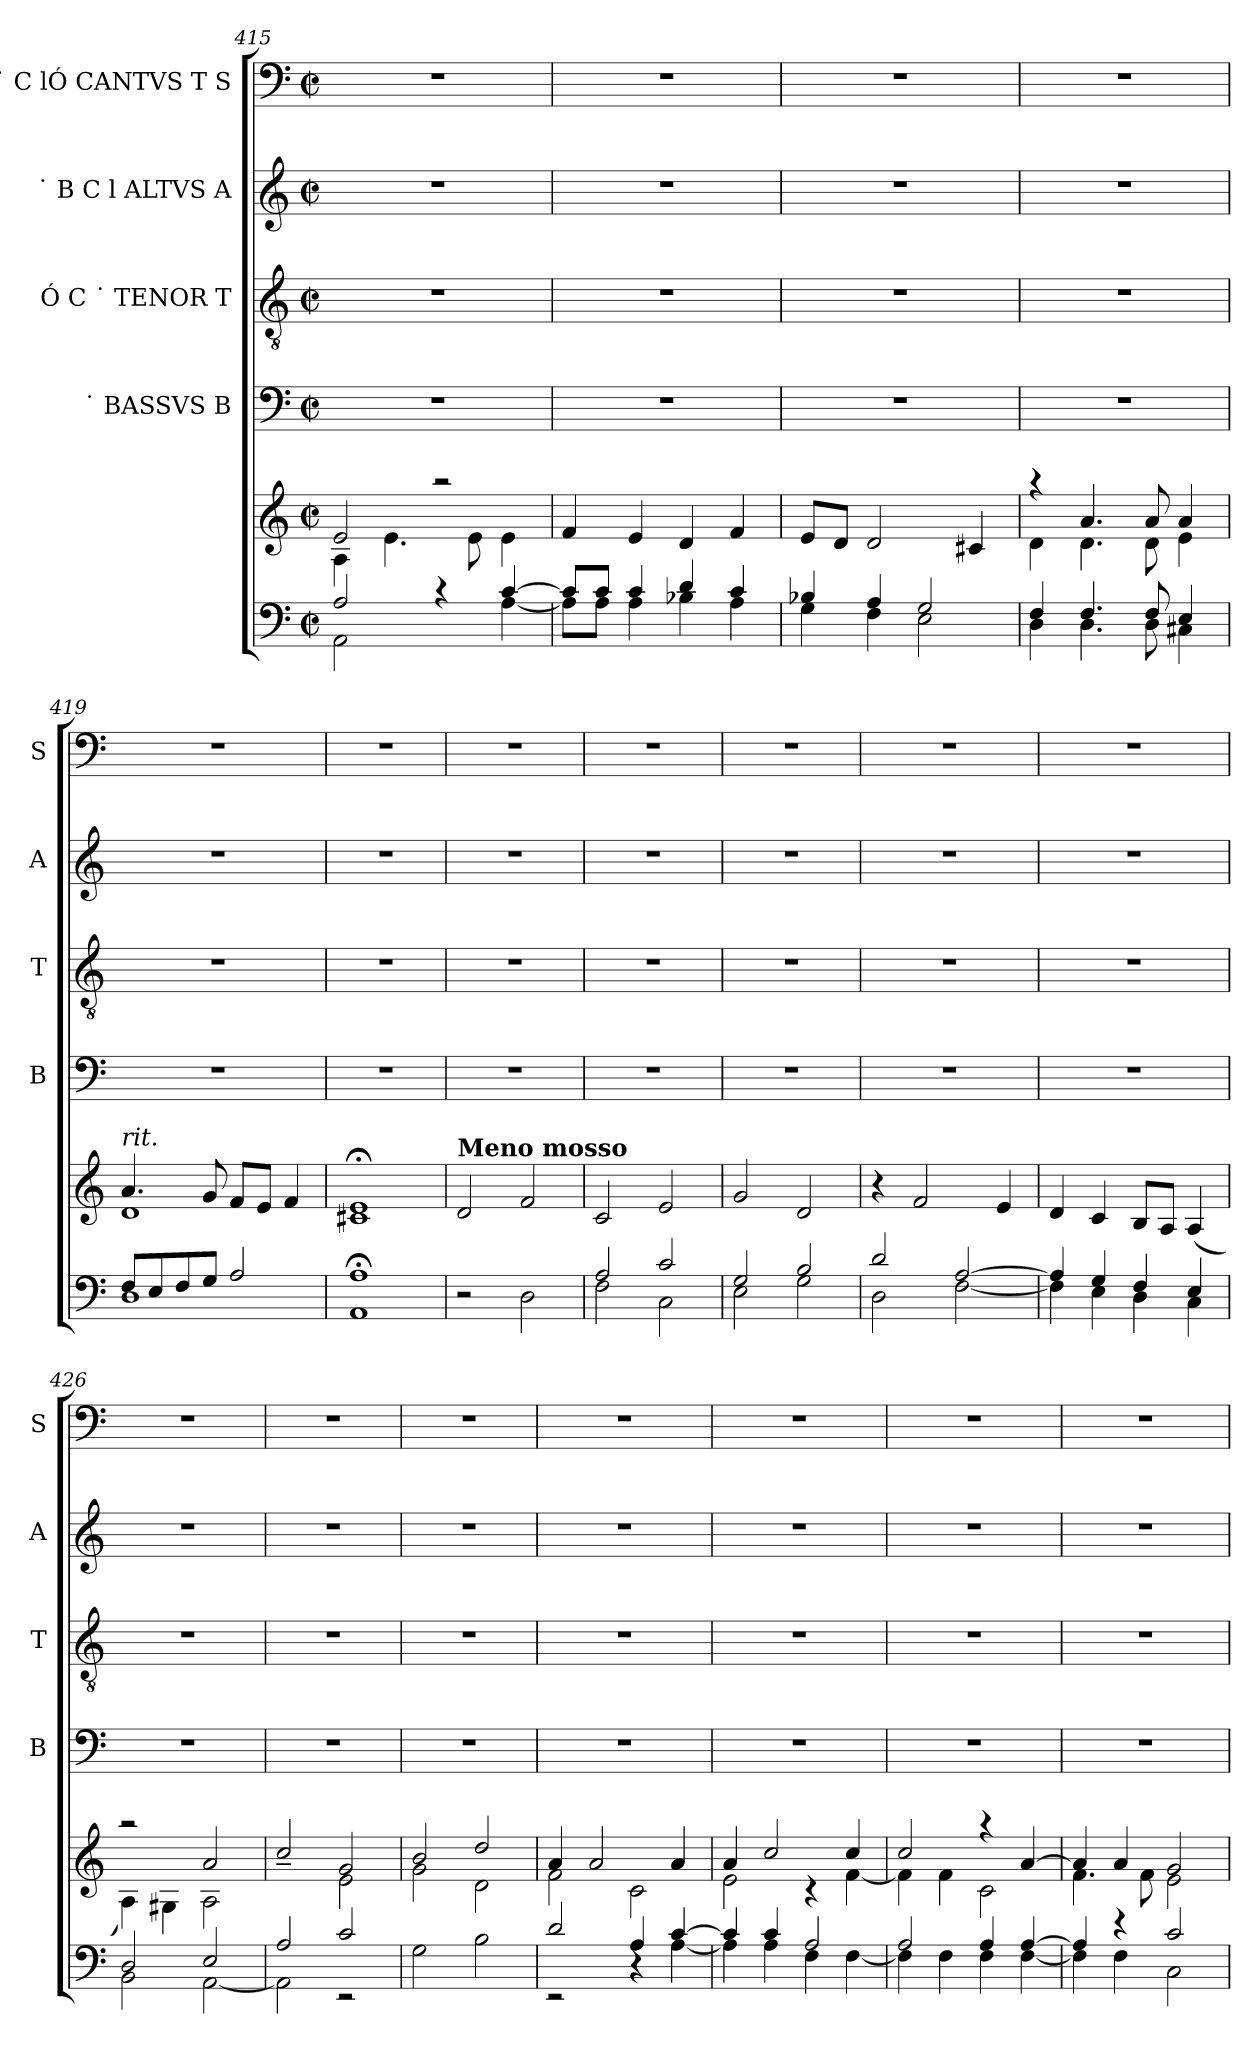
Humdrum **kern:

**kern	**kern	**kern	**kern	**kern	**kern
*part6	*part5	*part4	*part3	*part2	*part1
*staff6	*staff5	*staff4	*staff3	*staff2	*staff1
*	*	*I"˙ BASSVS B	*I"Ó C ˙ TENOR T	*I"˙ B C l ALTVS A	*I"˙ C lÓ CANTVS T S
*	*	*I'B	*I'T	*I'A	*I'S
!!LO:LB:g=z
*clefF4	*clefG2	*clefF4	*clefGv2	*clefG2	*clefF4
*k[]	*k[]	*k[]	*k[]	*k[]	*k[]
*C:	*C:	*C:	*C:	*C:	*C:
*M2/2	*M2/2	*M2/2	*M2/2	*M2/2	*M2/2
*met(c|)	*met(c|)	*met(c|)	*met(c|)	*met(c|)	*met(c|)
=415	=415	=415	=415	=415	=415
*^	*^	*	*	*	*
2A/	2AA\	2e/	4A\	1r	1r	1r	1r
.	.	.	4.e\	.	.	.	.
4rc	4ryy	2raa	.	.	.	.	.
.	.	.	8e\	.	.	.	.
[>4c/	[<4A\	.	4e\	.	.	.	.
*	*	*v	*v	*	*	*	*
=416	=416	=416	=416	=416	=416	=416
8c/L]	8A\L]	4f/	1r	1r	1r	1r
8c/J	8A\J	.	.	.	.	.
4c/	4A\	4e/	.	.	.	.
4d/	4B-X\	4d/	.	.	.	.
4c/	4A\	4f/	.	.	.	.
=417	=417	=417	=417	=417	=417	=417
4B-X/	4G\	8e/L	1r	1r	1r	1r
.	.	8d/J	.	.	.	.
4A/	4F\	2d/	.	.	.	.
2G/	2E\	.	.	.	.	.
.	.	4c#X/	.	.	.	.
=418	=418	=418	=418	=418	=418	=418
*	*	*^	*	*	*	*
4F/	4D\	4raa	4d\	1r	1r	1r	1r
4.F/	4.D\	4.a/	4.d\	.	.	.	.
8F/	8D\	8a/	8d\	.	.	.	.
4E/	4C#X\	4a/	4e\	.	.	.	.
=419	=419	=419	=419	=419	=419	=419	=419
!	!	!LO:TX:a:i:t=rit.	!	!	!	!	!
8F/L	1D	4.a/	1d	1r	1r	1r	1r
8E/	.	.	.	.	.	.	.
8F/	.	.	.	.	.	.	.
8G/J	.	8g/	.	.	.	.	.
2A/	.	8f/L	.	.	.	.	.
.	.	8e/J	.	.	.	.	.
.	.	4f/	.	.	.	.	.
*v	*v	*	*	*	*	*	*
*	*v	*v	*	*	*	*
=420	=420	=420	=420	=420	=420
1AA;< 1A;<	1c#X; 1e;	1r	1r	1r	1r
!!LO:LB:g=z
=421	=421	=421	=421	=421	=421
!	!LO:TX:a:B:t=Meno mosso	!	!	!	!
2r	2d/	1r	1r	1r	1r
2D\	2f/	.	.	.	.
=422	=422	=422	=422	=422	=422
*^	*	*	*	*	*
2A/	2F\	2c/	1r	1r	1r	1r
2c/	2C\	2e/	.	.	.	.
=423	=423	=423	=423	=423	=423	=423
2G/	2E\	2g/	1r	1r	1r	1r
2B/	2G\	2d/	.	.	.	.
=424	=424	=424	=424	=424	=424	=424
2d/	2D\	4r	1r	1r	1r	1r
.	.	2f/	.	.	.	.
[>2A/	[<2F\	.	.	.	.	.
.	.	4e/	.	.	.	.
=425	=425	=425	=425	=425	=425	=425
4A/]	4F\]	4d/	1r	1r	1r	1r
4G/	4E\	4c/	.	.	.	.
4F/	4D\	8B/L	.	.	.	.
.	.	8A/J	.	.	.	.
4E/	4C\	(4A/	.	.	.	.
=426	=426	=426	=426	=426	=426	=426
*	*	*^	*	*	*	*
2D/	2BB\	2raa	4A\)	1r	1r	1r	1r
.	.	.	4G#X\	.	.	.	.
2E/	[<2AA\	2a/	2A\	.	.	.	.
!!LO:LB:g=z
=427	=427	=427	=427	=427	=427	=427	=427
2A/	2AA\]	2cc~>/	2ryy	1r	1r	1r	1r
2c/	2rEE	2g/	2e\	.	.	.	.
*v	*v	*	*	*	*	*	*
=428	=428	=428	=428	=428	=428	=428
2G\	2b/	2g\	1r	1r	1r	1r
2B\	2dd/	2d\	.	.	.	.
=429	=429	=429	=429	=429	=429	=429
*^	*	*	*	*	*	*
2d/	2rEE	4a/	2f\	1r	1r	1r	1r
.	.	2a/	.	.	.	.	.
4A/	4rC	.	2c\	.	.	.	.
[>4c/	[<4A\	4a/	.	.	.	.	.
=430	=430	=430	=430	=430	=430	=430	=430
4c/]	4A\]	4a/	2e\	1r	1r	1r	1r
4c/	4A\	2cc/	.	.	.	.	.
2A/	4F\	.	4rB	.	.	.	.
.	[<4F\	4cc/	[<4f\	.	.	.	.
=431	=431	=431	=431	=431	=431	=431	=431
2A/	4F\]	2cc/	4f\]	1r	1r	1r	1r
.	4F\	.	4f\	.	.	.	.
4A/	4F\	4raa	2c\	.	.	.	.
[>4A/	[<4F\	[>4a/	.	.	.	.	.
=432	=432	=432	=432	=432	=432	=432	=432
4A/]	4F\]	4a/]	4.f\	1r	1r	1r	1r
4re	4F\	4a/	.	.	.	.	.
.	.	.	8f\	.	.	.	.
2c/	2C\	2g/	2e\	.	.	.	.
*v	*v	*	*	*	*	*	*
*	*v	*v	*	*	*	*
=	=	=	=	=	=
*-	*-	*-	*-	*-	*-
